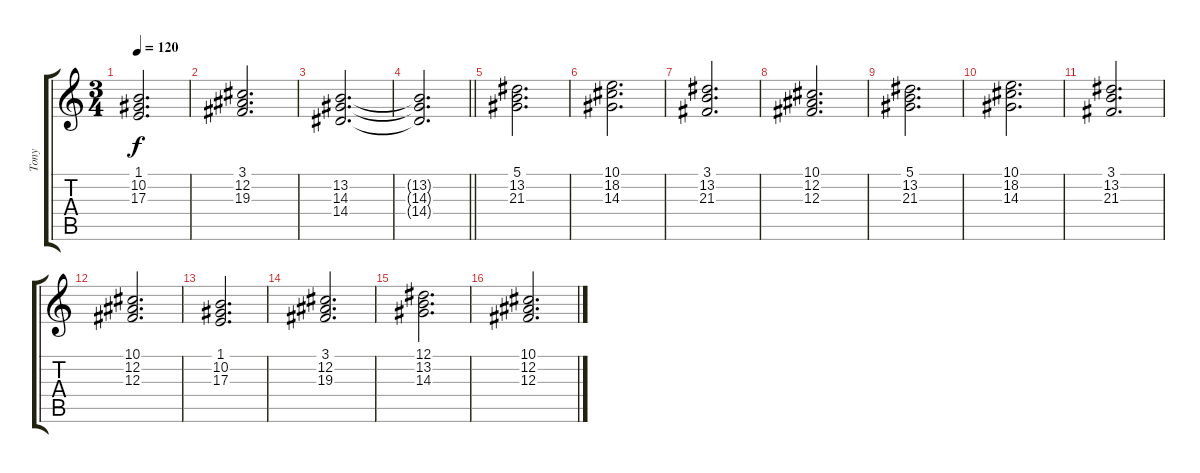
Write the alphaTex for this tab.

\track ("Tony" "Tony") {instrument stringensemble2}
\staff {score tabs}
\tuning (Eb4 Bb3 Gb3 Db3 Ab2 Eb2) {hide}
\ts (3 4)
\tempo 120
\clef g2
\ks c
(1.1 10.2 17.3).2{d dy f} |
(3.1 12.2 19.3).2{d} |
(13.2 14.3 14.4).2{d} |
\barLineRight lightlight
(13.2{t} 14.3{t} 14.4{t}).2{d} |
\section ("" "")
(5.1 13.2 21.3).2{d volume 9 instrument stringensemble1} |
(10.1 18.2 14.3).2{d} |
(3.1 13.2 21.3).2{d} |
(10.1 12.2 12.3).2{d} |
(5.1 13.2 21.3).2{d instrument stringensemble1} |
(10.1 18.2 14.3).2{d} |
(3.1 13.2 21.3).2{d} |
(10.1 12.2 12.3).2{d} |
(1.1 10.2 17.3).2{d} |
(3.1 12.2 19.3).2{d} |
(12.1 13.2 14.3).2{d} |
(10.1 12.2 12.3).2{d}
